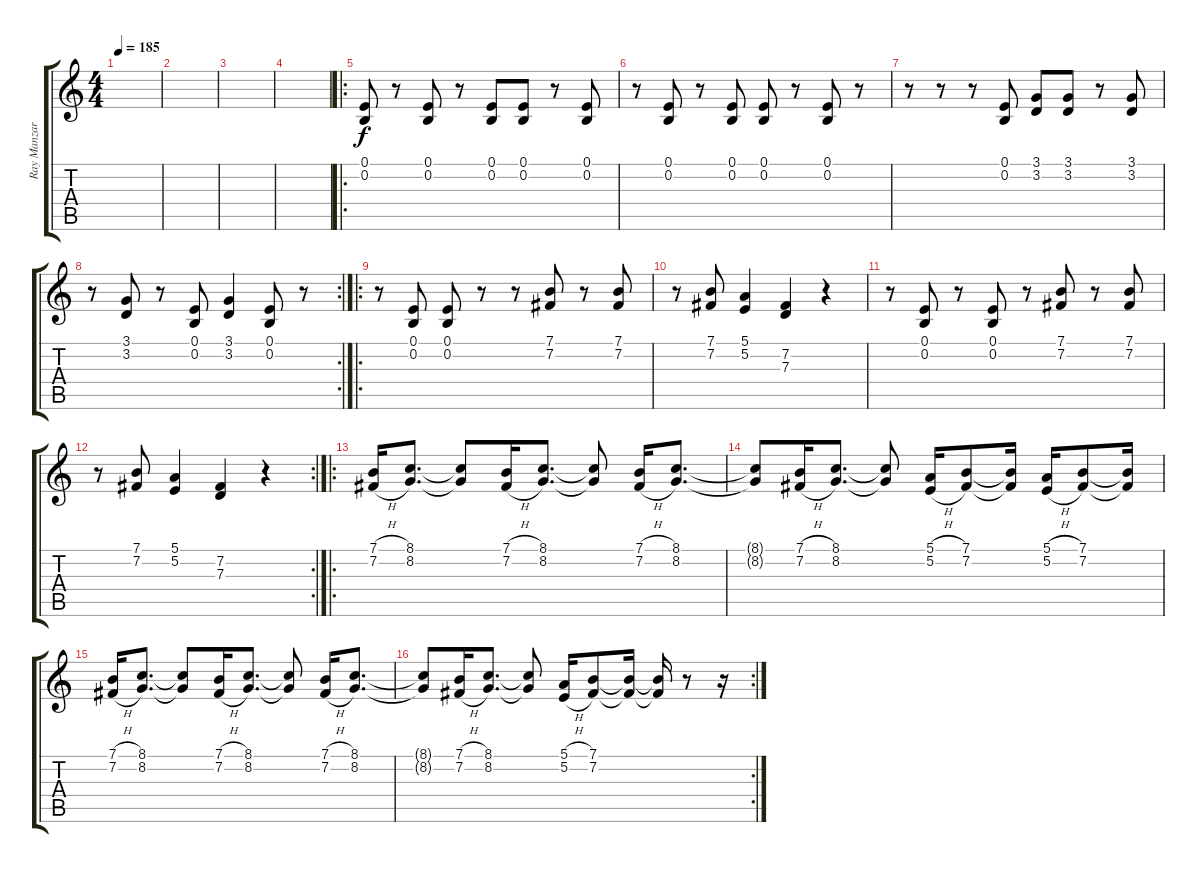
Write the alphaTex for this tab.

\track ("Ray Manzarek - Keyboard" "Ray Manzar") {instrument harmonica}
\staff {score tabs}
\tuning (E4 B3 G3 D3 A2 E2) {hide}
\ts (4 4)
\tempo 185
\clef g2
\ks c
|
|
|
|
\ro
(0.1 0.2).8 r.8 (0.1 0.2).8 r.8 (0.1 0.2).8 (0.1 0.2).8 r.8 (0.1 0.2).8 |
r.8 (0.1 0.2).8 r.8 (0.1 0.2).8 (0.1 0.2).8 r.8 (0.1 0.2).8 r.8 |
r.8 r.8 r.8 (0.1 0.2).8 (3.1 3.2).8 (3.1 3.2).8 r.8 (3.1 3.2).8 |
\rc 2
r.8 (3.1 3.2).8 r.8 (0.1 0.2).8 (3.1 3.2).4 (0.1 0.2).8 r.8 |
\ro
r.8 (0.1 0.2).8 (0.1 0.2).8 r.8 r.8 (7.1 7.2).8 r.8 (7.1 7.2).8 |
r.8 (7.1 7.2).8 (5.1 5.2).4 (7.2 7.3).4 r.4 |
r.8 (0.1 0.2).8 r.8 (0.1 0.2).8 r.8 (7.1 7.2).8 r.8 (7.1 7.2).8 |
\rc 2
r.8 (7.1 7.2).8 (5.1 5.2).4 (7.2 7.3).4 r.4 |
\ro
(7.1{h} 7.2{h}).16 (8.1 8.2).8{d} (8.1{t} 8.2{t}).8 (7.1{h} 7.2{h}).16 (8.1 8.2).8{d} (8.1{t} 8.2{t}).8 (7.1{h} 7.2{h}).16 (8.1 8.2).8{d} |
(8.1{t} 8.2{t}).8 (7.1{h} 7.2{h}).16 (8.1 8.2).8{d} (8.1{t} 8.2{t}).8 (5.1{h} 5.2{h}).16 (7.1 7.2).8 (7.1{t} 7.2{t}).16 (5.1{h} 5.2{h}).16 (7.1 7.2).8 (7.1{t} 7.2{t}).16 |
(7.1{h} 7.2{h}).16 (8.1 8.2).8{d} (8.1{t} 8.2{t}).8 (7.1{h} 7.2{h}).16 (8.1 8.2).8{d} (8.1{t} 8.2{t}).8 (7.1{h} 7.2{h}).16 (8.1 8.2).8{d} |
\rc 2
(8.1{t} 8.2{t}).8 (7.1{h} 7.2{h}).16 (8.1 8.2).8{d} (8.1{t} 8.2{t}).8 (5.1{h} 5.2{h}).16 (7.1 7.2).8 (7.1{t} 7.2{t}).16 (7.1{t} 7.2{t}).16 r.8 r.16
